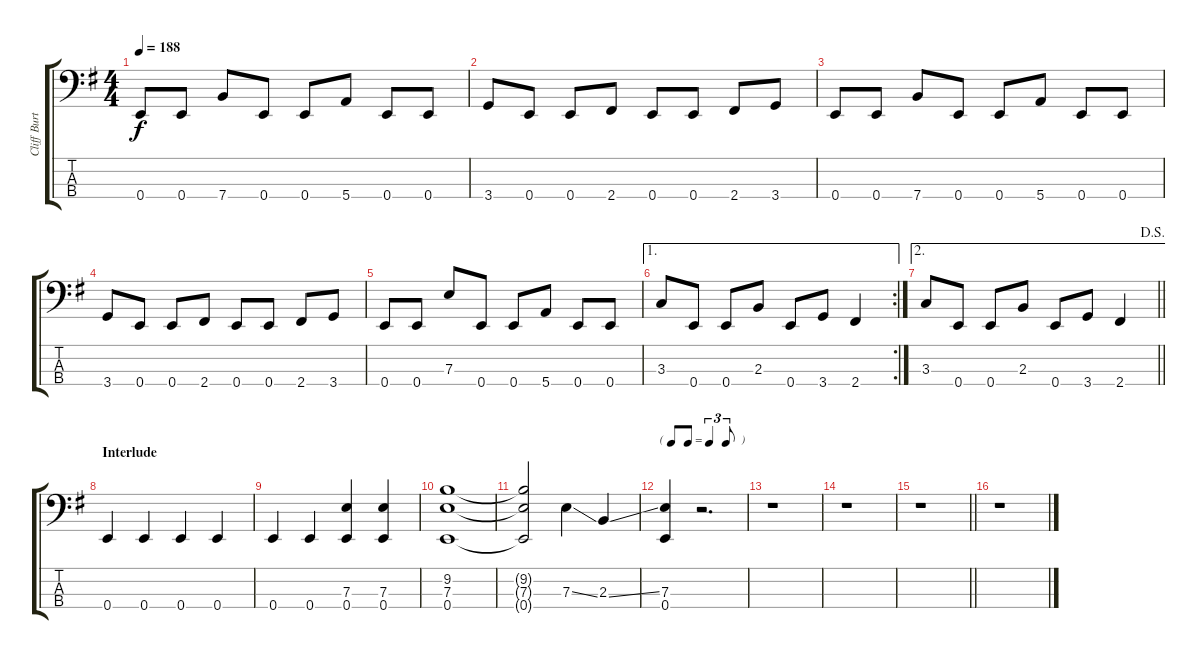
\track ("Cliff Burton" "Cliff Burt") {instrument electricbassfinger}
\staff {score tabs}
\tuning (G2 D2 A1 E1) {hide}
\ts (4 4)
\tempo 188
\clef f4
\ks g
0.4.8{dy f} 0.4.8 7.4.8 0.4.8 0.4.8 5.4.8 0.4.8 0.4.8 |
3.4.8 0.4.8 0.4.8 2.4.8 0.4.8 0.4.8 2.4.8 3.4.8 |
0.4.8 0.4.8 7.4.8 0.4.8 0.4.8 5.4.8 0.4.8 0.4.8 |
3.4.8 0.4.8 0.4.8 2.4.8 0.4.8 0.4.8 2.4.8 3.4.8 |
0.4.8 0.4.8 7.3.8 0.4.8 0.4.8 5.4.8 0.4.8 0.4.8 |
\ae 1
\rc 2
3.3.8 0.4.8 0.4.8 2.3.8 0.4.8 3.4.8 2.4.4 |
\ae 2
\jump dalsegno
\barLineRight lightlight
3.3.8 0.4.8 0.4.8 2.3.8 0.4.8 3.4.8 2.4.4 |
\section ("" "Interlude")
0.4.4 0.4.4 0.4.4 0.4.4 |
0.4.4 0.4.4 (7.3 0.4).4 (7.3 0.4).4 |
(9.2 7.3 0.4).1 |
(9.2{t} 7.3{t} 0.4{t}).2 7.3{ss}.4 2.3{ss}.4 |
\tf triplet8th
(7.3 0.4).4 r.2{d} |
r.1 |
r.1 |
\barLineRight lightlight
r.1 |
r.1
